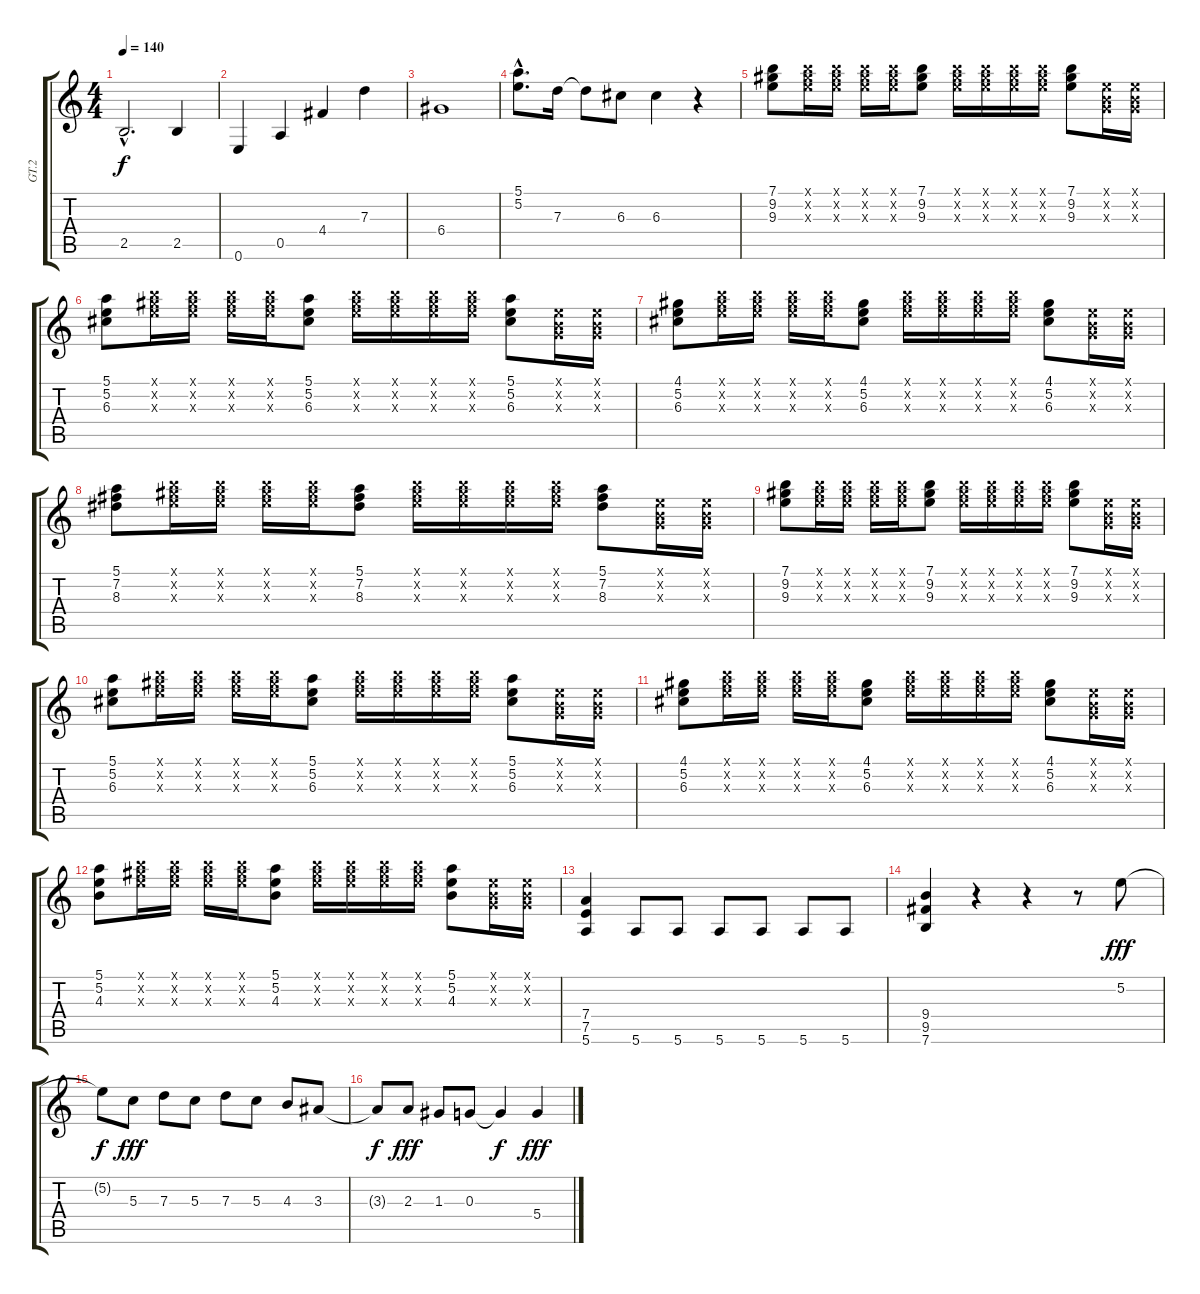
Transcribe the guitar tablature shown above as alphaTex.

\track ("GT.2" "GT.2") {instrument distortionguitar}
\staff {score tabs}
\tuning (E4 B3 G3 D3 A2 E2) {hide}
\ts (4 4)
\tempo 140
\clef g2
\ks c
2.5{hac}.2{d dy f} 2.5.4 |
0.6.4 0.5.4 4.4.4 7.3.4 |
6.4.1 |
(5.1{hac} 5.2{hac}).8{d} 7.3.16 7.3{t}.8 6.3.8 6.3.4 r.4 |
(7.1 9.2 9.3).8 (7.1{x} 9.2{x} 9.3{x}).16 (7.1{x} 9.2{x} 9.3{x}).16 (7.1{x} 9.2{x} 9.3{x}).16 (7.1{x} 9.2{x} 9.3{x}).16 (7.1 9.2 9.3).8 (7.1{x} 9.2{x} 9.3{x}).16 (7.1{x} 9.2{x} 9.3{x}).16 (7.1{x} 9.2{x} 9.3{x}).16 (7.1{x} 9.2{x} 9.3{x}).16 (7.1 9.2 9.3).8 (0.1{x} 0.2{x} 0.3{x}).16 (0.1{x} 0.2{x} 0.3{x}).16 |
(5.1 5.2 6.3).8 (7.1{x} 9.2{x} 9.3{x}).16 (7.1{x} 9.2{x} 9.3{x}).16 (7.1{x} 9.2{x} 9.3{x}).16 (7.1{x} 9.2{x} 9.3{x}).16 (5.1 5.2 6.3).8 (7.1{x} 9.2{x} 9.3{x}).16 (7.1{x} 9.2{x} 9.3{x}).16 (7.1{x} 9.2{x} 9.3{x}).16 (7.1{x} 9.2{x} 9.3{x}).16 (5.1 5.2 6.3).8 (0.1{x} 0.2{x} 0.3{x}).16 (0.1{x} 0.2{x} 0.3{x}).16 |
(4.1 5.2 6.3).8 (7.1{x} 9.2{x} 9.3{x}).16 (7.1{x} 9.2{x} 9.3{x}).16 (7.1{x} 9.2{x} 9.3{x}).16 (7.1{x} 9.2{x} 9.3{x}).16 (4.1 5.2 6.3).8 (7.1{x} 9.2{x} 9.3{x}).16 (7.1{x} 9.2{x} 9.3{x}).16 (7.1{x} 9.2{x} 9.3{x}).16 (7.1{x} 9.2{x} 9.3{x}).16 (4.1 5.2 6.3).8 (0.1{x} 0.2{x} 0.3{x}).16 (0.1{x} 0.2{x} 0.3{x}).16 |
(5.1 7.2 8.3).8 (7.1{x} 9.2{x} 9.3{x}).16 (7.1{x} 9.2{x} 9.3{x}).16 (7.1{x} 9.2{x} 9.3{x}).16 (7.1{x} 9.2{x} 9.3{x}).16 (5.1 7.2 8.3).8 (7.1{x} 9.2{x} 9.3{x}).16 (7.1{x} 9.2{x} 9.3{x}).16 (7.1{x} 9.2{x} 9.3{x}).16 (7.1{x} 9.2{x} 9.3{x}).16 (5.1 7.2 8.3).8 (0.1{x} 0.2{x} 0.3{x}).16 (0.1{x} 0.2{x} 0.3{x}).16 |
(7.1 9.2 9.3).8 (7.1{x} 9.2{x} 9.3{x}).16 (7.1{x} 9.2{x} 9.3{x}).16 (7.1{x} 9.2{x} 9.3{x}).16 (7.1{x} 9.2{x} 9.3{x}).16 (7.1 9.2 9.3).8 (7.1{x} 9.2{x} 9.3{x}).16 (7.1{x} 9.2{x} 9.3{x}).16 (7.1{x} 9.2{x} 9.3{x}).16 (7.1{x} 9.2{x} 9.3{x}).16 (7.1 9.2 9.3).8 (0.1{x} 0.2{x} 0.3{x}).16 (0.1{x} 0.2{x} 0.3{x}).16 |
(5.1 5.2 6.3).8 (7.1{x} 9.2{x} 9.3{x}).16 (7.1{x} 9.2{x} 9.3{x}).16 (7.1{x} 9.2{x} 9.3{x}).16 (7.1{x} 9.2{x} 9.3{x}).16 (5.1 5.2 6.3).8 (7.1{x} 9.2{x} 9.3{x}).16 (7.1{x} 9.2{x} 9.3{x}).16 (7.1{x} 9.2{x} 9.3{x}).16 (7.1{x} 9.2{x} 9.3{x}).16 (5.1 5.2 6.3).8 (0.1{x} 0.2{x} 0.3{x}).16 (0.1{x} 0.2{x} 0.3{x}).16 |
(4.1 5.2 6.3).8 (7.1{x} 9.2{x} 9.3{x}).16 (7.1{x} 9.2{x} 9.3{x}).16 (7.1{x} 9.2{x} 9.3{x}).16 (7.1{x} 9.2{x} 9.3{x}).16 (4.1 5.2 6.3).8 (7.1{x} 9.2{x} 9.3{x}).16 (7.1{x} 9.2{x} 9.3{x}).16 (7.1{x} 9.2{x} 9.3{x}).16 (7.1{x} 9.2{x} 9.3{x}).16 (4.1 5.2 6.3).8 (0.1{x} 0.2{x} 0.3{x}).16 (0.1{x} 0.2{x} 0.3{x}).16 |
(5.1 5.2 4.3).8 (7.1{x} 9.2{x} 9.3{x}).16 (7.1{x} 9.2{x} 9.3{x}).16 (7.1{x} 9.2{x} 9.3{x}).16 (7.1{x} 9.2{x} 9.3{x}).16 (5.1 5.2 4.3).8 (7.1{x} 9.2{x} 9.3{x}).16 (7.1{x} 9.2{x} 9.3{x}).16 (7.1{x} 9.2{x} 9.3{x}).16 (7.1{x} 9.2{x} 9.3{x}).16 (5.1 5.2 4.3).8 (0.1{x} 0.2{x} 0.3{x}).16 (0.1{x} 0.2{x} 0.3{x}).16 |
(7.4 7.5 5.6).4 5.6.8 5.6.8 5.6.8 5.6.8 5.6.8 5.6.8 |
(9.4 9.5 7.6).4 r.4 r.4 r.8 5.2.8{dy fff} |
5.2{t}.8{dy f} 5.3.8{dy fff} 7.3.8 5.3.8 7.3.8 5.3.8 4.3.8 3.3.8 |
3.3{t}.8{dy f} 2.3.8{dy fff} 1.3.8 0.3.8 0.3{t}.4{dy f} 5.4.4{dy fff}
